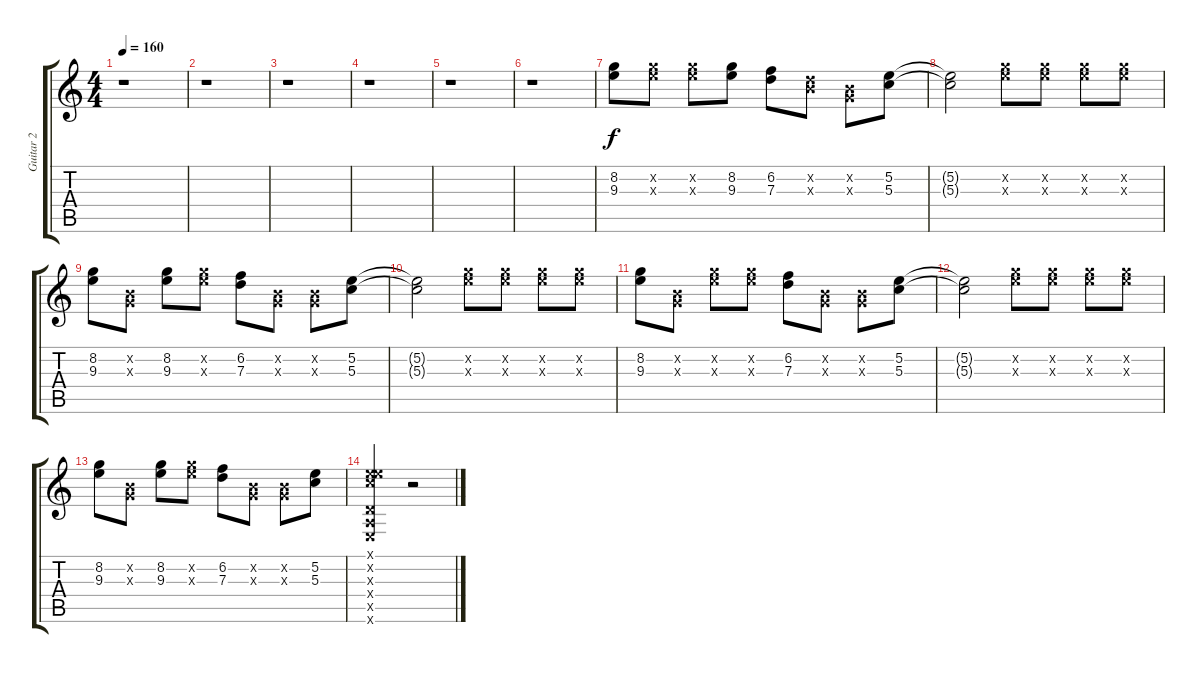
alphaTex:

\track ("Guitar 2" "Guitar 2") {instrument acousticguitarsteel}
\staff {score tabs}
\tuning (E4 B3 G3 D3 A2 E2) {hide}
\ts (4 4)
\tempo 160
\clef g2
\ks c
r.1{dy f} |
r.1 |
r.1 |
r.1 |
r.1 |
r.1 |
(8.2 9.3).8 (8.2{x} 9.3{x}).8 (8.2{x} 9.3{x}).8 (8.2 9.3).8 (6.2 7.3).8 (0.2{x} 7.3{x}).8 (0.2{x} 0.3{x}).8 (5.2 5.3).8 |
(5.2{t} 5.3{t}).2 (8.2{x} 9.3{x}).8 (8.2{x} 9.3{x}).8 (8.2{x} 9.3{x}).8 (8.2{x} 9.3{x}).8 |
(8.2 9.3).8 (0.2{x} 0.3{x}).8 (8.2 9.3).8 (8.2{x} 9.3{x}).8 (6.2 7.3).8 (0.2{x} 0.3{x}).8 (0.2{x} 0.3{x}).8 (5.2 5.3).8 |
(5.2{t} 5.3{t}).2 (8.2{x} 9.3{x}).8 (8.2{x} 9.3{x}).8 (8.2{x} 9.3{x}).8 (8.2{x} 9.3{x}).8 |
(8.2 9.3).8 (0.2{x} 0.3{x}).8 (8.2{x} 9.3{x}).8 (8.2{x} 9.3{x}).8 (6.2 7.3).8 (0.2{x} 0.3{x}).8 (0.2{x} 0.3{x}).8 (5.2 5.3).8 |
(5.2{t} 5.3{t}).2 (8.2{x} 9.3{x}).8 (8.2{x} 9.3{x}).8 (8.2{x} 9.3{x}).8 (8.2{x} 9.3{x}).8 |
(8.2 9.3).8 (0.2{x} 0.3{x}).8 (8.2 9.3).8 (8.2{x} 9.3{x}).8 (6.2 7.3).8 (0.2{x} 0.3{x}).8 (0.2{x} 0.3{x}).8 (5.2 5.3).8 |
(0.1{x} 5.2{x} 5.3{x} 0.4{x} 0.5{x} 0.6{x}).2 r.2
